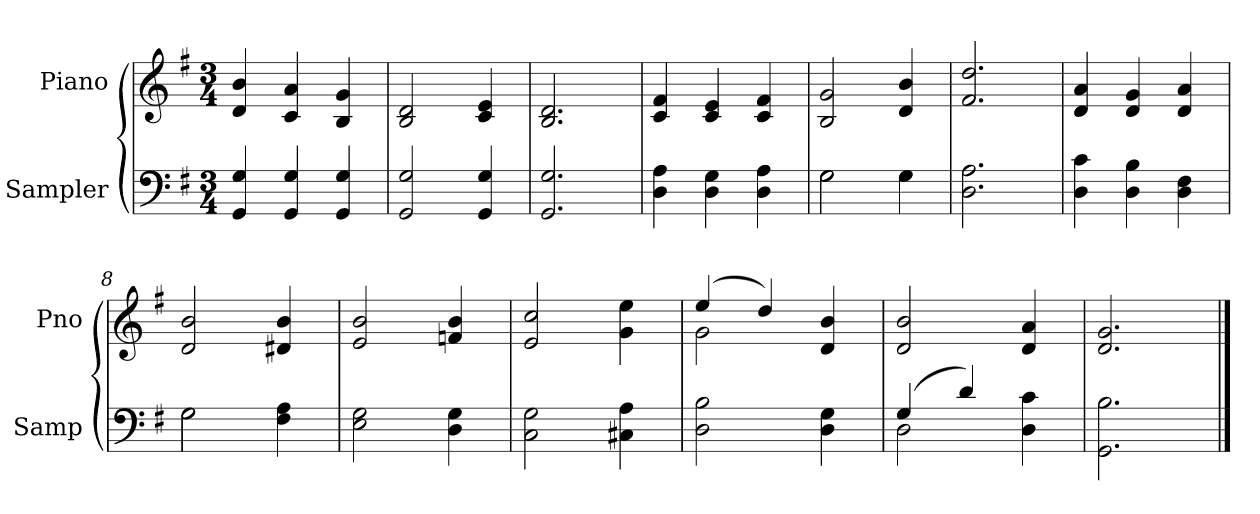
**kern	**kern
*part2	*part1
*staff2	*staff1
*I"Sampler	*I"Piano
*I'Samp	*I'Pno
*clefF4	*clefG2
*k[f#]	*k[f#]
*G:	*G:
*M3/4	*M3/4
=1	=1
4GG 4G	4d 4b
4GG 4G	4c 4a
4GG 4G	4B 4g
=2	=2
2GG 2G	2B 2d
4GG 4G	4c 4e
=3	=3
2.GG 2.G	2.B 2.d
=4	=4
4D 4A	4c 4f#
4D 4G	4c 4e
4D 4A	4c 4f#
=5	=5
*^	*
2G\	2G	2B 2g
4G\	4G	4d 4b
*v	*v	*
=6	=6
2.D 2.A	2.f# 2.dd
=7	=7
4D 4c	4d 4a
4D 4B	4d 4g
4D 4F#	4d 4a
=8	=8
*^	*
2G\	2G	2d 2b
4F# 4A	4ryy	4d#X 4b
*v	*v	*
=9	=9
2E 2G	2e 2b
4D 4G	4fn 4b
=10	=10
2C 2G	2e 2cc
4C#X 4A	4g 4ee
=11	=11
*	*^
2D 2B	(4ee/	2g
.	4dd/)	.
4D 4G	4d 4b	4ryy
*	*v	*v
=12	=12
*^	*
(4G/	2D	2d 2b
4d/)	.	.
4D 4c	4ryy	4d 4a
*v	*v	*
=13	=13
2.GG 2.B	2.d 2.g
==	==
*-	*-
